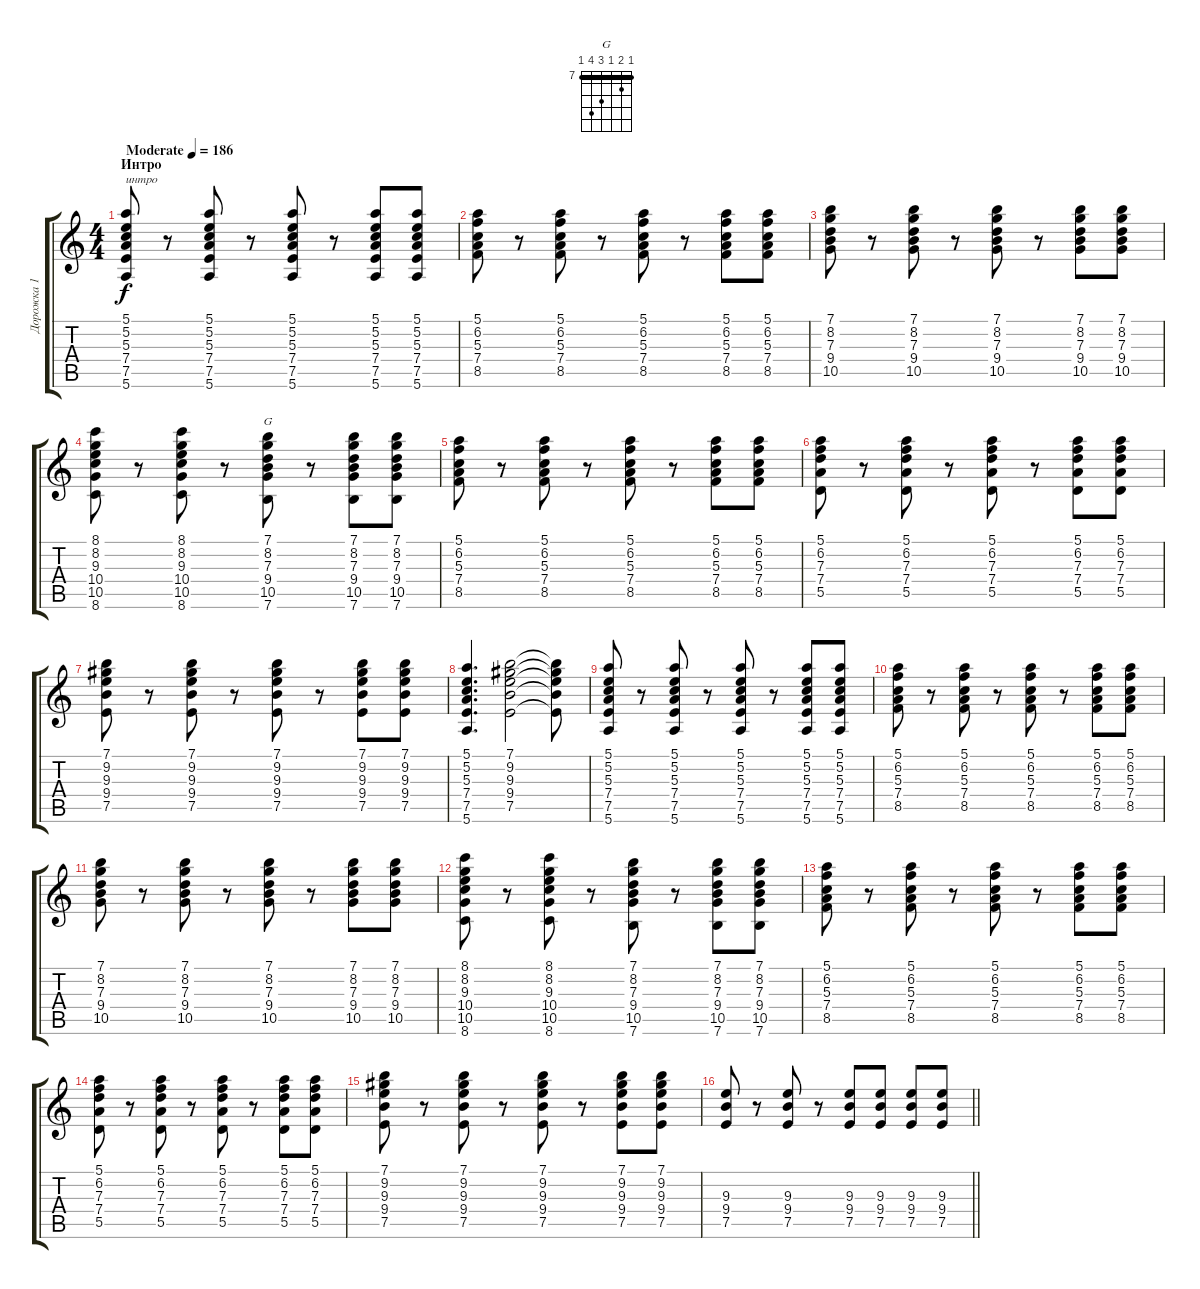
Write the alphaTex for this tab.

\track ("Дорожка 1" "Дорожка 1") {instrument overdrivenguitar}
\staff {score tabs}
\tuning (E4 B3 G3 D3 A2 E2) {hide}
\chord ("G" 7 8 7 9 10 7) {firstfret 7 barre 7}
\ts (4 4)
\section ("" "Интро")
\tempo (186 "Moderate")
\clef g2
\ks c
(5.1 5.2 5.3 7.4 7.5 5.6).8{txt "интро" dy f instrument overdrivenguitar} r.8 (5.1 5.2 5.3 7.4 7.5 5.6).8 r.8 (5.1 5.2 5.3 7.4 7.5 5.6).8 r.8 (5.1 5.2 5.3 7.4 7.5 5.6).8 (5.1 5.2 5.3 7.4 7.5 5.6).8 |
(5.1 6.2 5.3 7.4 8.5).8 r.8 (5.1 6.2 5.3 7.4 8.5).8 r.8 (5.1 6.2 5.3 7.4 8.5).8 r.8 (5.1 6.2 5.3 7.4 8.5).8 (5.1 6.2 5.3 7.4 8.5).8 |
(7.1 8.2 7.3 9.4 10.5).8 r.8 (7.1 8.2 7.3 9.4 10.5).8 r.8 (7.1 8.2 7.3 9.4 10.5).8 r.8 (7.1 8.2 7.3 9.4 10.5).8 (7.1 8.2 7.3 9.4 10.5).8 |
(8.1 8.2 9.3 10.4 10.5 8.6).8 r.8 (8.1 8.2 9.3 10.4 10.5 8.6).8 r.8 (7.1 8.2 7.3 9.4 10.5 7.6).8{ch "G"} r.8 (7.1 8.2 7.3 9.4 10.5 7.6).8 (7.1 8.2 7.3 9.4 10.5 7.6).8 |
(5.1 6.2 5.3 7.4 8.5).8 r.8 (5.1 6.2 5.3 7.4 8.5).8 r.8 (5.1 6.2 5.3 7.4 8.5).8 r.8 (5.1 6.2 5.3 7.4 8.5).8 (5.1 6.2 5.3 7.4 8.5).8 |
(5.1 6.2 7.3 7.4 5.5).8 r.8 (5.1 6.2 7.3 7.4 5.5).8 r.8 (5.1 6.2 7.3 7.4 5.5).8 r.8 (5.1 6.2 7.3 7.4 5.5).8 (5.1 6.2 7.3 7.4 5.5).8 |
(7.1 9.2 9.3 9.4 7.5).8 r.8 (7.1 9.2 9.3 9.4 7.5).8 r.8 (7.1 9.2 9.3 9.4 7.5).8 r.8 (7.1 9.2 9.3 9.4 7.5).8 (7.1 9.2 9.3 9.4 7.5).8 |
(5.1 5.2 5.3 7.4 7.5 5.6).4{d} (7.1 9.2 9.3 9.4 7.5).2 (7.1{t} 9.2{t} 9.3{t} 9.4{t} 7.5{t}).8 |
(5.1 5.2 5.3 7.4 7.5 5.6).8 r.8 (5.1 5.2 5.3 7.4 7.5 5.6).8 r.8 (5.1 5.2 5.3 7.4 7.5 5.6).8 r.8 (5.1 5.2 5.3 7.4 7.5 5.6).8 (5.1 5.2 5.3 7.4 7.5 5.6).8 |
(5.1 6.2 5.3 7.4 8.5).8 r.8 (5.1 6.2 5.3 7.4 8.5).8 r.8 (5.1 6.2 5.3 7.4 8.5).8 r.8 (5.1 6.2 5.3 7.4 8.5).8 (5.1 6.2 5.3 7.4 8.5).8 |
(7.1 8.2 7.3 9.4 10.5).8 r.8 (7.1 8.2 7.3 9.4 10.5).8 r.8 (7.1 8.2 7.3 9.4 10.5).8 r.8 (7.1 8.2 7.3 9.4 10.5).8 (7.1 8.2 7.3 9.4 10.5).8 |
(8.1 8.2 9.3 10.4 10.5 8.6).8 r.8 (8.1 8.2 9.3 10.4 10.5 8.6).8 r.8 (7.1 8.2 7.3 9.4 10.5 7.6).8 r.8 (7.1 8.2 7.3 9.4 10.5 7.6).8 (7.1 8.2 7.3 9.4 10.5 7.6).8 |
(5.1 6.2 5.3 7.4 8.5).8 r.8 (5.1 6.2 5.3 7.4 8.5).8 r.8 (5.1 6.2 5.3 7.4 8.5).8 r.8 (5.1 6.2 5.3 7.4 8.5).8 (5.1 6.2 5.3 7.4 8.5).8 |
(5.1 6.2 7.3 7.4 5.5).8 r.8 (5.1 6.2 7.3 7.4 5.5).8 r.8 (5.1 6.2 7.3 7.4 5.5).8 r.8 (5.1 6.2 7.3 7.4 5.5).8 (5.1 6.2 7.3 7.4 5.5).8 |
(7.1 9.2 9.3 9.4 7.5).8 r.8 (7.1 9.2 9.3 9.4 7.5).8 r.8 (7.1 9.2 9.3 9.4 7.5).8 r.8 (7.1 9.2 9.3 9.4 7.5).8 (7.1 9.2 9.3 9.4 7.5).8 |
\barLineRight lightlight
(9.3 9.4 7.5).8 r.8 (9.3 9.4 7.5).8 r.8 (9.3 9.4 7.5).8 (9.3 9.4 7.5).8 (9.3 9.4 7.5).8 (9.3 9.4 7.5).8
